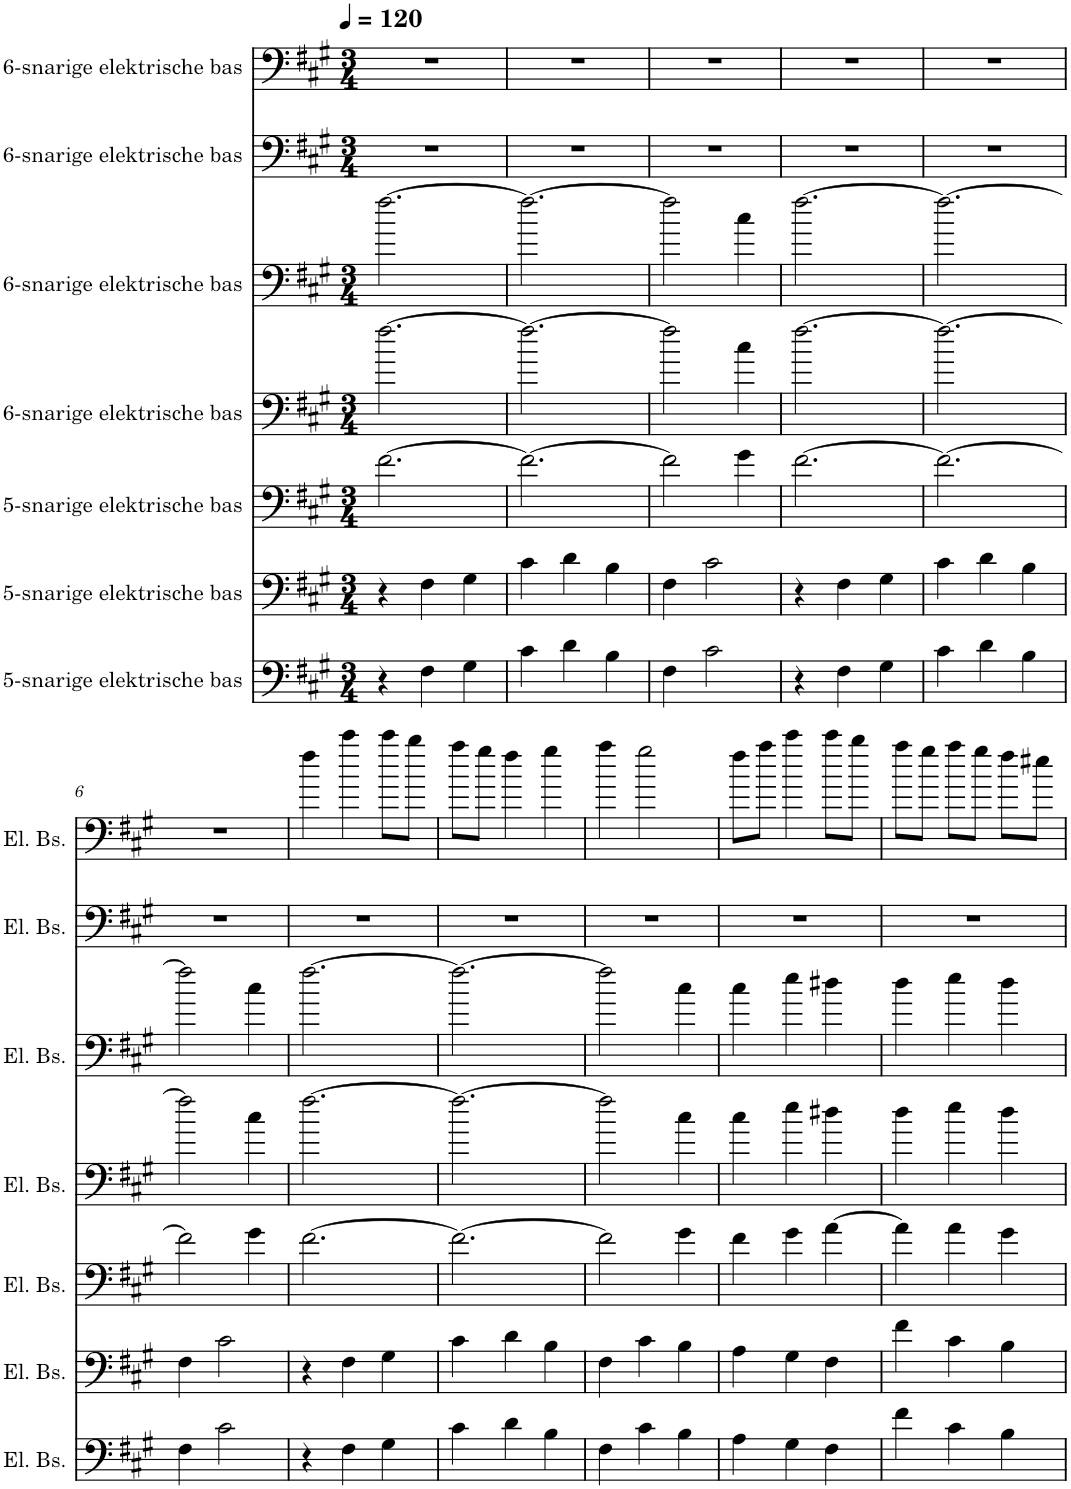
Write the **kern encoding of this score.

**kern	**kern	**kern	**kern	**kern	**kern	**kern
*part7	*part6	*part5	*part4	*part3	*part2	*part1
*staff7	*staff6	*staff5	*staff4	*staff3	*staff2	*staff1
*I"5-snarige elektrische bas	*I"5-snarige elektrische bas	*I"5-snarige elektrische bas	*I"6-snarige elektrische bas	*I"6-snarige elektrische bas	*I"6-snarige elektrische bas	*I"6-snarige elektrische bas
*I'El. Bs.	*I'El. Bs.	*I'El. Bs.	*I'El. Bs.	*I'El. Bs.	*I'El. Bs.	*I'El. Bs.
*clefF4	*clefF4	*clefF4	*clefF4	*clefF4	*clefF4	*clefF4
*Trd7c12	*Trd7c12	*Trd7c12	*Trd7c12	*Trd7c12	*Trd7c12	*Trd7c12
*k[f#c#g#]	*k[f#c#g#]	*k[f#c#g#]	*k[f#c#g#]	*k[f#c#g#]	*k[f#c#g#]	*k[f#c#g#]
*M3/4	*M3/4	*M3/4	*M3/4	*M3/4	*M3/4	*M3/4
*MM120	*MM120	*MM120	*MM120	*MM120	*MM120	*MM120
=1	=1	=1	=1	=1	=1	=1
4r	4r	[2.f#\	[2.ff#\	[2.ff#\	2.r	2.r
4F#\	4F#\	.	.	.	.	.
4G#\	4G#\	.	.	.	.	.
=2	=2	=2	=2	=2	=2	=2
4c#\	4c#\	2.f#\_	2.ff#\_	2.ff#\_	2.r	2.r
4d\	4d\	.	.	.	.	.
4B\	4B\	.	.	.	.	.
=3	=3	=3	=3	=3	=3	=3
4F#\	4F#\	2f#\]	2ff#\]	2ff#\]	2.r	2.r
2c#\	2c#\	.	.	.	.	.
.	.	4g#\	4cc#\	4cc#\	.	.
=4	=4	=4	=4	=4	=4	=4
4r	4r	[2.f#\	[2.ff#\	[2.ff#\	2.r	2.r
4F#\	4F#\	.	.	.	.	.
4G#\	4G#\	.	.	.	.	.
=5	=5	=5	=5	=5	=5	=5
4c#\	4c#\	2.f#\_	2.ff#\_	2.ff#\_	2.r	2.r
4d\	4d\	.	.	.	.	.
4B\	4B\	.	.	.	.	.
!!LO:LB:g=z
=6	=6	=6	=6	=6	=6	=6
4F#\	4F#\	2f#\]	2ff#\]	2ff#\]	2.r	2.r
2c#\	2c#\	.	.	.	.	.
.	.	4g#\	4cc#\	4cc#\	.	.
=7	=7	=7	=7	=7	=7	=7
4r	4r	[2.f#\	[2.ff#\	[2.ff#\	2.r	4ff#\
4F#\	4F#\	.	.	.	.	4ccc#\
4G#\	4G#\	.	.	.	.	8ccc#\L
.	.	.	.	.	.	8bb\J
=8	=8	=8	=8	=8	=8	=8
4c#\	4c#\	2.f#\_	2.ff#\_	2.ff#\_	2.r	8aa\L
.	.	.	.	.	.	8gg#\J
4d\	4d\	.	.	.	.	4ff#\
4B\	4B\	.	.	.	.	4gg#\
=9	=9	=9	=9	=9	=9	=9
4F#\	4F#\	2f#\]	2ff#\]	2ff#\]	2.r	4aa\
4c#\	4c#\	.	.	.	.	2gg#\
4B\	4B\	4g#\	4cc#\	4cc#\	.	.
=10	=10	=10	=10	=10	=10	=10
4A\	4A\	4f#\	4cc#\	4cc#\	2.r	8ff#\L
.	.	.	.	.	.	8aa\J
4G#\	4G#\	4g#\	4ee\	4ee\	.	4ccc#\
4F#\	4F#\	[4a\	4dd#X\	4dd#X\	.	8ccc#\L
.	.	.	.	.	.	8bb\J
=11	=11	=11	=11	=11	=11	=11
4f#\	4f#\	4a\]	4dd\	4dd\	2.r	8aa\L
.	.	.	.	.	.	8gg#\J
4c#\	4c#\	4a\	4ee\	4ee\	.	8aa\L
.	.	.	.	.	.	8gg#\J
4B\	4B\	4g#\	4dd\	4dd\	.	8ff#\L
.	.	.	.	.	.	8ee#X\J
=	=	=	=	=	=	=
*-	*-	*-	*-	*-	*-	*-
